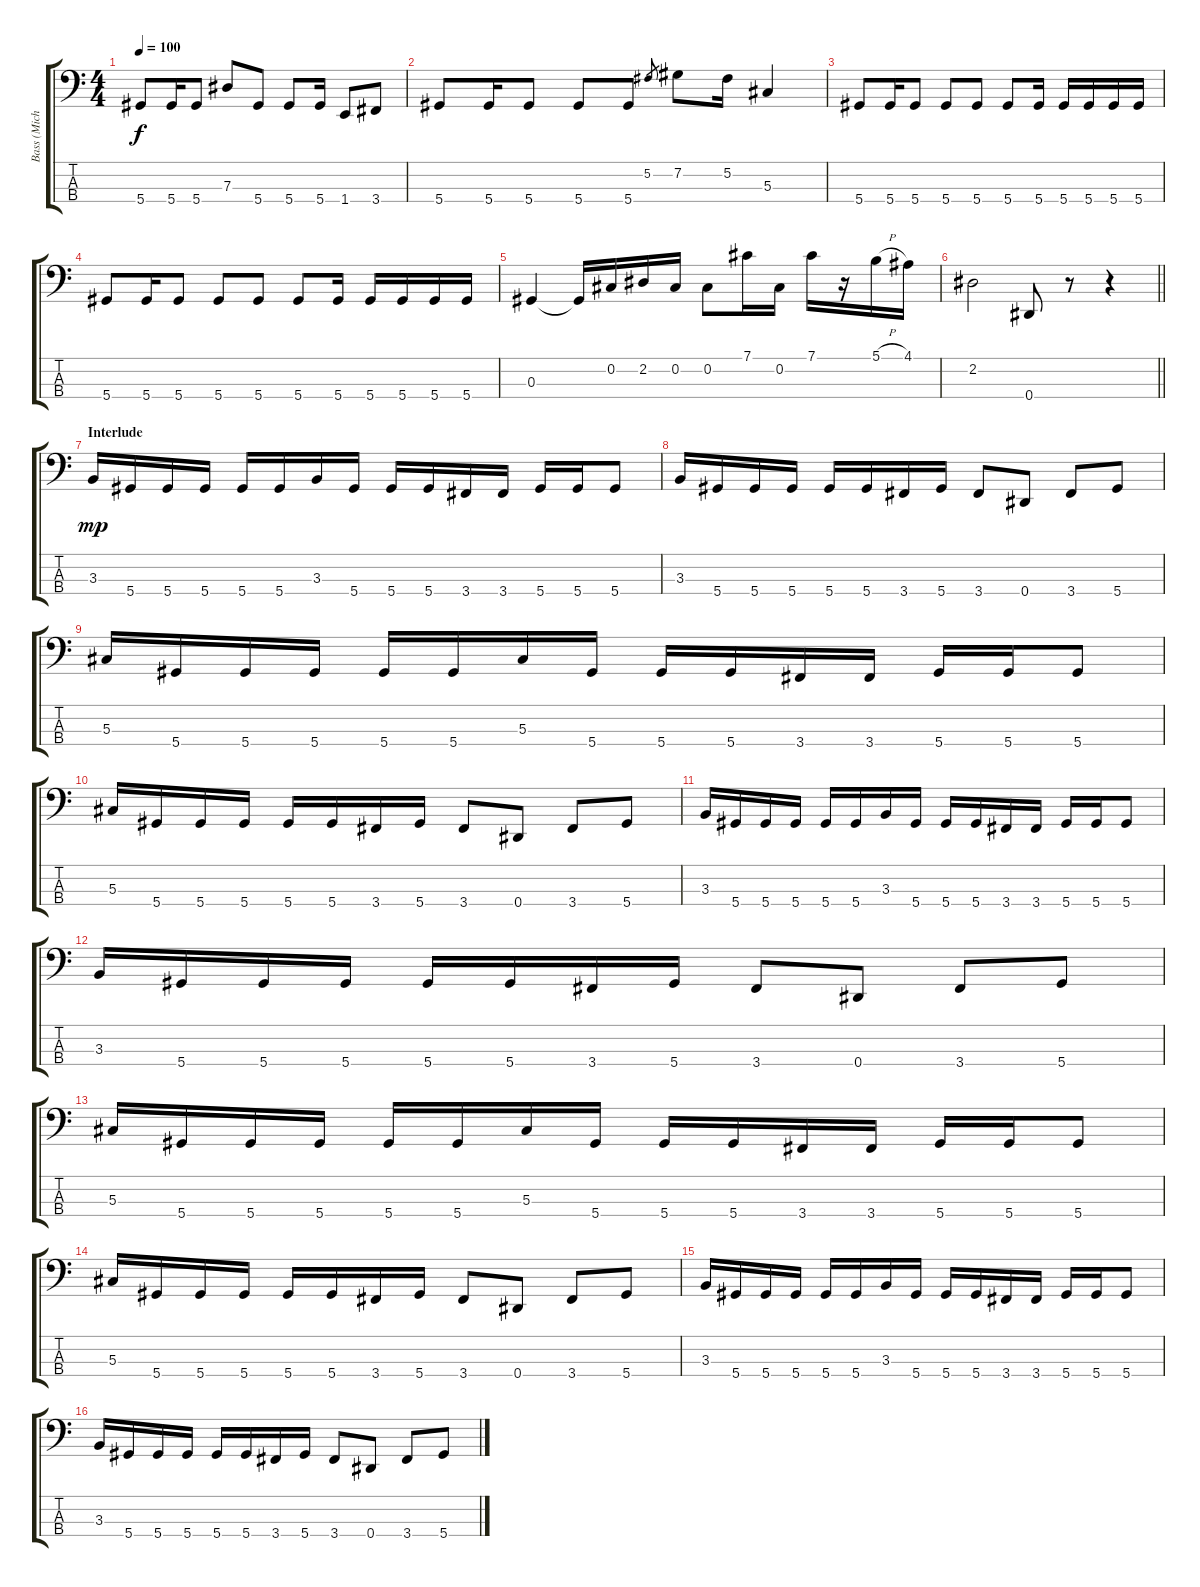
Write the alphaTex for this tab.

\track ("Bass (Michael Anthony)" "Bass (Mich") {instrument electricbassfinger}
\staff {score tabs}
\tuning (Gb2 Db2 Ab1 Eb1) {hide}
\ts (4 4)
\tempo 100
\clef f4
\ks c
5.4.8{dy f} 5.4.16 5.4.8 7.3.8 5.4.8 5.4.8 5.4.16 1.4.8 3.4.8 |
5.4.8 5.4.16 5.4.8 5.4.8 5.4.8 5.2.8{gr} 7.2.8 5.2.16 5.3.4 |
5.4.8 5.4.16 5.4.8 5.4.8 5.4.8 5.4.8 5.4.16 5.4.16 5.4.16 5.4.16 5.4.16 |
5.4.8 5.4.16 5.4.8 5.4.8 5.4.8 5.4.8 5.4.16 5.4.16 5.4.16 5.4.16 5.4.16 |
0.3.4 0.3{t}.16 0.2.16 2.2.16 0.2.16 0.2.8 7.1.16 0.2.16 7.1.16 r.16 5.1{h}.16 4.1.16 |
\barLineRight lightlight
2.2.2 0.4.8 r.8 r.4 |
\section ("" "Interlude")
3.3.16{dy mp} 5.4.16 5.4.16 5.4.16 5.4.16 5.4.16 3.3.16 5.4.16 5.4.16 5.4.16 3.4.16 3.4.16 5.4.16 5.4.16 5.4.8 |
3.3.16 5.4.16 5.4.16 5.4.16 5.4.16 5.4.16 3.4.16 5.4.16 3.4.8 0.4.8 3.4.8 5.4.8 |
5.3.16 5.4.16 5.4.16 5.4.16 5.4.16 5.4.16 5.3.16 5.4.16 5.4.16 5.4.16 3.4.16 3.4.16 5.4.16 5.4.16 5.4.8 |
5.3.16 5.4.16 5.4.16 5.4.16 5.4.16 5.4.16 3.4.16 5.4.16 3.4.8 0.4.8 3.4.8 5.4.8 |
3.3.16 5.4.16 5.4.16 5.4.16 5.4.16 5.4.16 3.3.16 5.4.16 5.4.16 5.4.16 3.4.16 3.4.16 5.4.16 5.4.16 5.4.8 |
3.3.16 5.4.16 5.4.16 5.4.16 5.4.16 5.4.16 3.4.16 5.4.16 3.4.8 0.4.8 3.4.8 5.4.8 |
5.3.16 5.4.16 5.4.16 5.4.16 5.4.16 5.4.16 5.3.16 5.4.16 5.4.16 5.4.16 3.4.16 3.4.16 5.4.16 5.4.16 5.4.8 |
5.3.16 5.4.16 5.4.16 5.4.16 5.4.16 5.4.16 3.4.16 5.4.16 3.4.8 0.4.8 3.4.8 5.4.8 |
3.3.16 5.4.16 5.4.16 5.4.16 5.4.16 5.4.16 3.3.16 5.4.16 5.4.16 5.4.16 3.4.16 3.4.16 5.4.16 5.4.16 5.4.8 |
3.3.16 5.4.16 5.4.16 5.4.16 5.4.16 5.4.16 3.4.16 5.4.16 3.4.8 0.4.8 3.4.8 5.4.8
